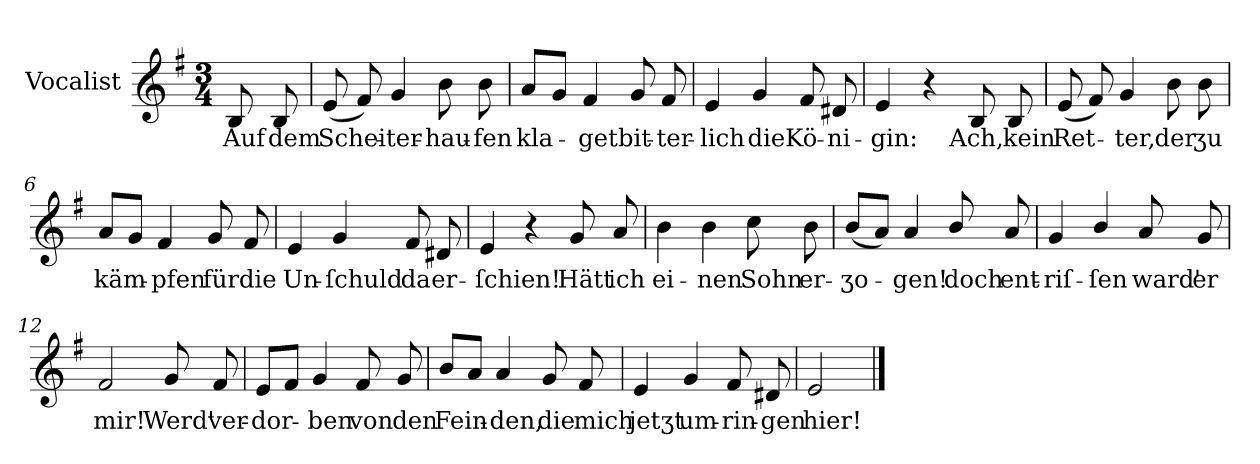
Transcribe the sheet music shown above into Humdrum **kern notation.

**kern	**text
*part1	*part1
*staff1	*staff1
*I"Vocalist	*
*clefG2	*
*k[f#]	*
*e:	*
*M3/4	*
=	=
8B	Auf
8B	dem
=1	=1
(8e	Schei-
8f#)	.
4g	-ter-
8b	-hau-
8b	-fen
=2	=2
8aL	kla-
8gJ	.
4f#	-get
8g	bit-
8f#	-ter-
=3	=3
4e	-lich
4g	die
8f#	Kö-
8d#X	-ni-
=4	=4
4e	-gin:
4r	.
8B	Ach,
8B	kein
=5	=5
(8e	Ret-
8f#)	.
4g	-ter,
8b	der
8b	ʒu
=6	=6
8aL	käm-
8gJ	.
4f#	-pfen
8g	für
8f#	die
=7	=7
4e	Un-
4g	-ſchuld
8f#	da
8d#X	er-
=8	=8
4e	-ſchien!
4r	.
8g	Hätt
8a	ich
=9	=9
4b	ei-
4b	-nen
8cc	Sohn
8b	er-
=10	=10
(8b/L	-ʒo-
8aJ)	.
4a	-gen!
8b/	doch
8a	ent-
=11	=11
4g	-riſ-
4b/	-ſen
8a	ward'
8g	er
=12	=12
2f#	mir!
8g	Werd'
8f#	ver-
=13	=13
8eL	-dor-
8f#J	.
4g	-ben
8f#	von
8g	den
=14	=14
8b/L	Fein-
8aJ	.
4a	-den,
8g	die
8f#	mich
=15	=15
4e	jetʒt
4g	um-
8f#	-rin-
8d#X	-gen
=16	=16
2e	hier!
==	==
*-	*-
